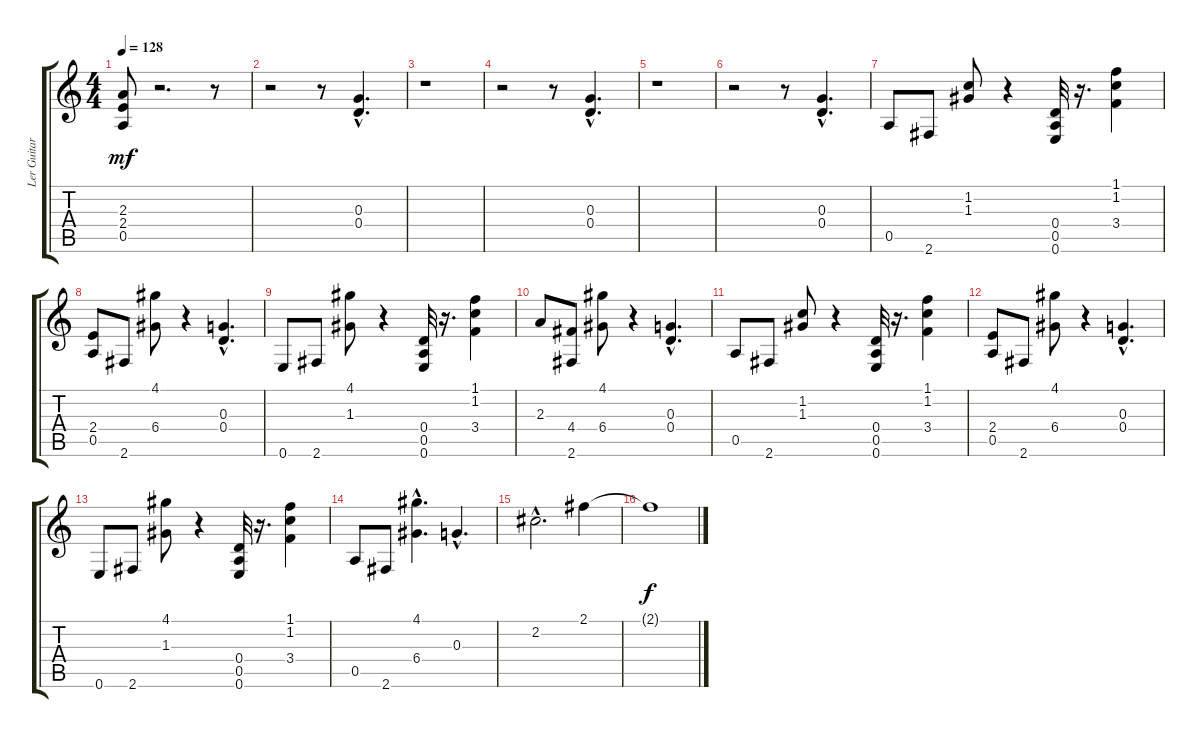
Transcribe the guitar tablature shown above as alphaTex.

\track ("Ler Guitar" "Ler Guitar") {instrument distortionguitar}
\staff {score tabs}
\tuning (E4 B3 G3 D3 A2 E2) {hide}
\ts (4 4)
\tempo 128
\clef g2
\ks c
(2.3 2.4 0.5).8{dy mf} r.2{d} r.8 |
r.2 r.8 (0.3{hac} 0.4{hac}).4{d} |
r.1 |
r.2 r.8 (0.3{hac} 0.4{hac}).4{d} |
r.1 |
r.2 r.8 (0.3{hac} 0.4{hac}).4{d} |
0.5.8 2.6.8 (1.2 1.3).8 r.4 (0.4 0.5 0.6).32 r.16{d} (1.1 1.2 3.4).4 |
(2.4 0.5).8 2.6.8 (4.1 6.4).8 r.4 (0.3{hac} 0.4{hac}).4{d} |
0.6.8 2.6.8 (4.1 1.3).8 r.4 (0.4 0.5 0.6).32 r.16{d} (1.1 1.2 3.4).4 |
2.3.8 (4.4 2.6).8 (4.1 6.4).8 r.4 (0.3{hac} 0.4{hac}).4{d} |
0.5.8 2.6.8 (1.2 1.3).8 r.4 (0.4 0.5 0.6).32 r.16{d} (1.1 1.2 3.4).4 |
(2.4 0.5).8 2.6.8 (4.1 6.4).8 r.4 (0.3{hac} 0.4{hac}).4{d} |
0.6.8 2.6.8 (4.1 1.3).8 r.4 (0.4 0.5 0.6).32 r.16{d} (1.1 1.2 3.4).4 |
0.5.8 2.6.8 (4.1{hac} 6.4{hac}).4{d} 0.3{hac}.4{d} |
2.2{hac}.2{d} 2.1.4 |
2.1{t}.1{dy f}
